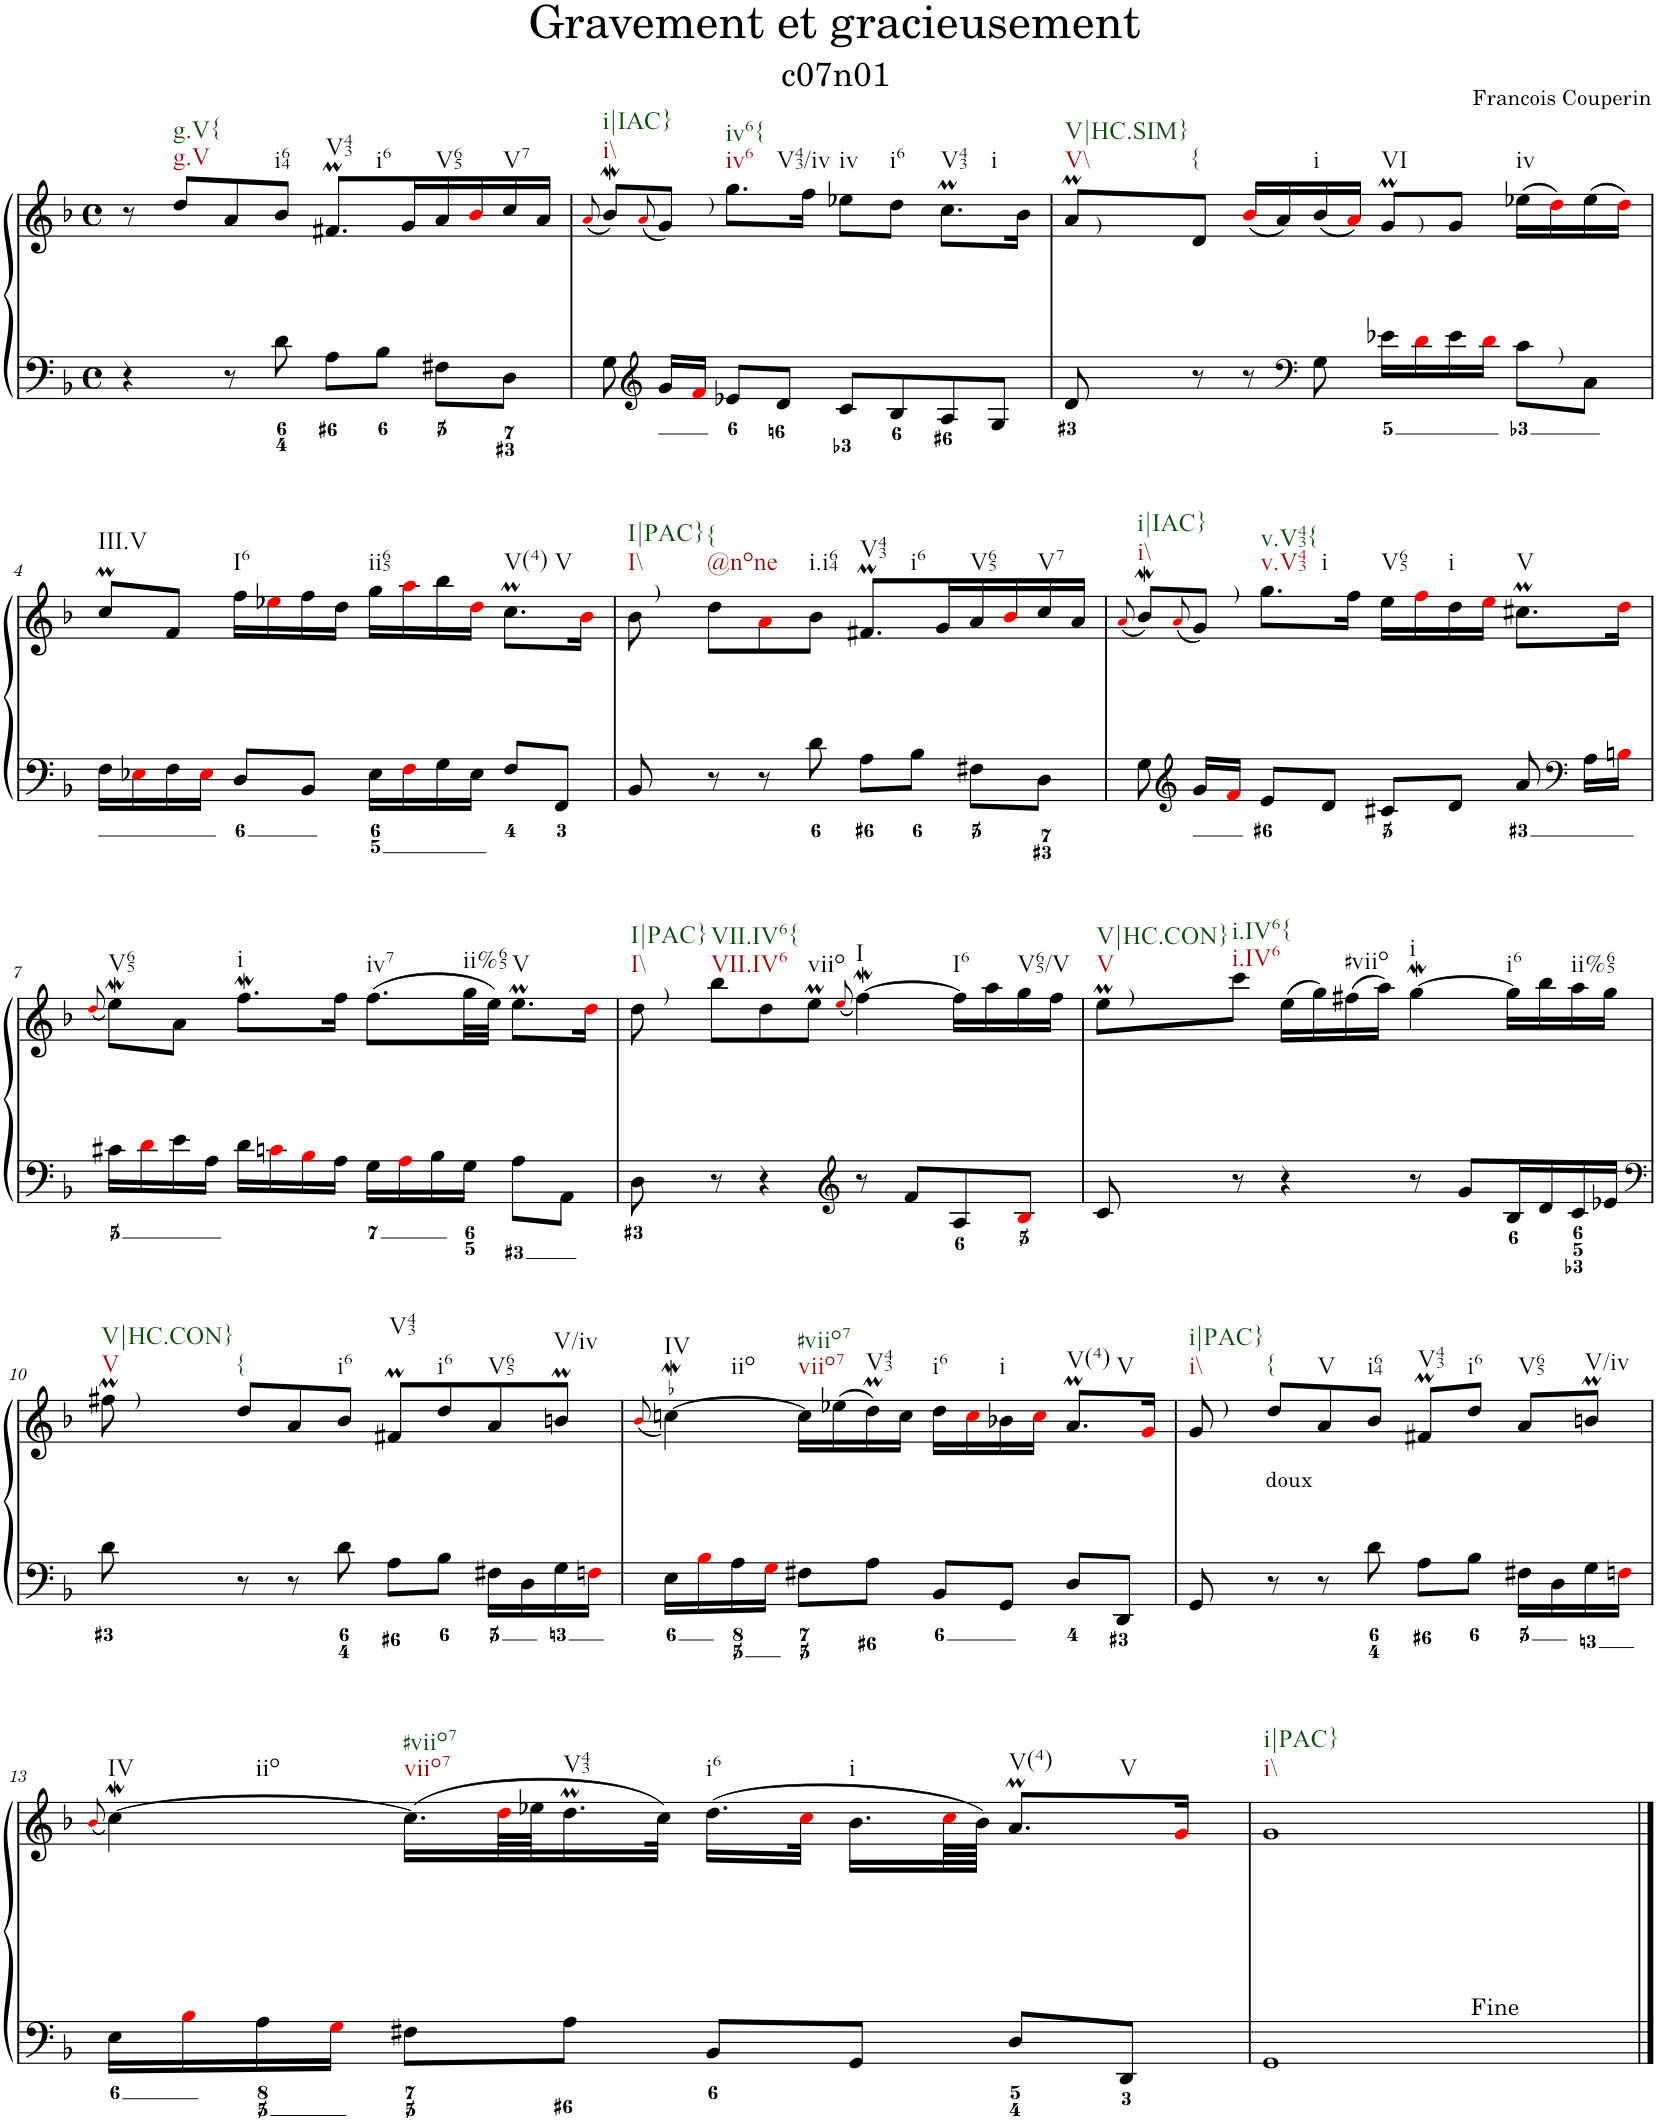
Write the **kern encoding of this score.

**kern	**kern
*part1	*part1
*staff2	*staff1
*I"Piano	*
*I'Pno.	*
*clefF4	*clefG2
*k[b-]	*k[b-]
*M4/4	*M4/4
*met(c)	*met(c)
=1	=1
4r	8r
!	!LO:TX:b:t=g.V
!	!LO:TX:b:t=g.V{
.	8dd/L
8r	8a/
!	!LO:TX:b:t=i64
8d\	8b-/J
!	!LO:TX:b:t=V43
!	!LO:TX:b:t=i6
8A\L	8.f#Xm/L
8B-\J	.
.	16g/L
!	!LO:TX:b:t=V65
8F#X\L	16a/
.	16b-i/
!	!LO:TX:b:t=V7
8D\J	16cc/
.	16a/JJ
=2	=2
.	(8qai/
!	!LO:TX:b:t=i\\
!	!LO:TX:b:t=i|IAC}
8G\	8b-w/L)
*clefG2	*
.	(8qai/
!	!LO:TX:a:t=)
16g/LL	8g/J)
16fi/JJ	.
!	!LO:TX:b:t=iv6
!	!LO:TX:b:t=iv6{
!	!LO:TX:b:t=V43/iv
8e-X/L	8.gg\L
8d/J	.
.	16ff\Jk
!	!LO:TX:b:t=iv
8c/L	8ee-X\L
!	!LO:TX:b:t=i6
8B-/	8dd\J
!	!LO:TX:b:t=V43
!	!LO:TX:b:t=i
8A/	8.ccM\L
8G/J	.
.	16b-\Jk
=3	=3
!	!LO:TX:a:t=)
!	!LO:TX:b:t=V\\
!	!LO:TX:b:t=V|HC.SIM}
8d/	8am/L
!	!LO:TX:b:t={
8r	8d/J
8r	(16b-i/LL
.	16a/)
*clefF4	*
!	!LO:TX:b:t=i
8G\	(16b-/
.	16ai/JJ)
!	!LO:TX:a:t=)
!	!LO:TX:b:t=VI
16e-X\LL	8gM/L
16di\	.
16e-\	8g/J
16di\JJ	.
!	!LO:TX:b:t=iv
!LO:TX:a:t=)	!
8c\L	(16ee-X\LL
.	16ddi\)
8C\J	(16ee-\
.	16ddi\JJ)
!!LO:LB:g=z
=4	=4
!	!LO:TX:b:t=III.V
16F\LL	8ccM/L
16E-Xi\	.
16F\	8f/J
16E-i\JJ	.
!	!LO:TX:b:t=I6
8D/L	16ff\LL
.	16ee-Xi\
8BB-/J	16ff\
.	16dd\JJ
!	!LO:TX:b:t=ii65
16E-\LL	16gg\LL
16Fi\	16aai\
16G\	16bb-\
16E-\JJ	16ddi\JJ
!	!LO:TX:b:t=V(4)
!	!LO:TX:b:t=V
8F/L	8.ccM\L
8FF/J	.
.	16b-i\Jk
=5	=5
!	!LO:TX:a:t=)
!	!LO:TX:b:t=I\\
!	!LO:TX:b:t=I|PAC}
8BB-/	8b-\
!	!LO:TX:b:t=@none
!	!LO:TX:b:t={
8r	8dd\L
8r	8ai\
!	!LO:TX:b:t=i.i64
8d\	8b-\J
!	!LO:TX:b:t=V43
!	!LO:TX:b:t=i6
8A\L	8.f#Xm/L
8B-\J	.
.	16g/L
!	!LO:TX:b:t=V65
8F#X\L	16a/
.	16b-i/
!	!LO:TX:b:t=V7
8D\J	16cc/
.	16a/JJ
=6	=6
.	(8qai/
!	!LO:TX:b:t=i\\
!	!LO:TX:b:t=i|IAC}
8G\	8b-w/L)
*clefG2	*
.	(8qai/
!	!LO:TX:a:t=)
16g/LL	8g/J)
16fi/JJ	.
!	!LO:TX:b:t=v.V43
!	!LO:TX:b:t=v.V43{
!	!LO:TX:b:t=i
8e/L	8.gg\L
8d/J	.
.	16ff\Jk
!	!LO:TX:b:t=V65
8c#X/L	16ee\LL
.	16ffi\
!	!LO:TX:b:t=i
8d/J	16dd\
.	16eei\JJ
!	!LO:TX:b:t=V
8a/	8.cc#Xm\L
*clefF4	*
16A\LL	.
16Bni\JJ	16ddi\Jk
!!LO:LB:g=z
=7	=7
.	(8qddi/
!	!LO:TX:b:t=V65
16c#X\LL	8eeW\L)
16di\	.
16e\	8a\J
16A\JJ	.
!	!LO:TX:b:t=i
16d\LL	8.ffw\L
16cni\	.
16B-i\	.
16A\JJ	16ff\Jk
!	!LO:TX:b:t=iv7
16G\LL	(8.ff\L
16Ai\	.
16B-\	.
!	!LO:TX:b:t=ii%65
16G\JJ	32gg\LL
.	32ee\JJJ)
!	!LO:TX:b:t=V
8A\L	8.eem\L
8AA\J	.
.	16ddi\Jk
=8	=8
!	!LO:TX:a:t=)
!	!LO:TX:b:t=I\\
!	!LO:TX:b:t=I|PAC}
8D\	8dd\
!	!LO:TX:b:t=VII.IV6
!	!LO:TX:b:t=VII.IV6{
8r	8bb-\L
4r	8dd\
!	!LO:TX:b:t=viio
.	8eem\J
*clefG2	*
.	(8qeei/
!	!LO:TX:b:t=I
8r	[4ffw\)
8f/L	.
!	!LO:TX:b:t=I6
8A/	16ff\LL]
.	16aa\
!	!LO:TX:b:t=V65/V
8B-i/J	16gg\
.	16ff\JJ
=9	=9
!	!LO:TX:a:t=)
!	!LO:TX:b:t=V
!	!LO:TX:b:t=V|HC.CON}
8c/	8eem\L
!	!LO:TX:b:t=i.IV6
!	!LO:TX:b:t=i.IV6{
8r	8ccc\J
4r	(16ee\LL
.	16gg\)
!	!LO:TX:b:t=#viio
.	(16ff#X\
.	16aa\JJ)
!	!LO:TX:b:t=i
8r	[4ggW\
8g/L	.
!	!LO:TX:b:t=i6
16B-/L	16gg\LL]
16d/	16bb-\
!	!LO:TX:b:t=ii%65
16c/	16aa\
16e-X/JJ	16gg\JJ
!!LO:LB:g=z
=10	=10
*clefF4	*
!	!LO:TX:a:t=)
!	!LO:TX:b:t=V
!	!LO:TX:b:t=V|HC.CON}
8d\	8ff#Xm\
!	!LO:TX:b:t={
8r	8dd/L
8r	8a/
!	!LO:TX:b:t=i6
8d\	8b-/J
!	!LO:TX:b:t=V43
8A\L	8f#Xm/L
!	!LO:TX:b:t=i6
8B-\J	8dd/
!	!LO:TX:b:t=V65
16F#X\LL	8a/
16D\	.
!	!LO:TX:b:t=V/iv
16G\	8bnm/J
16Fni\JJ	.
=11	=11
.	(8qb-i/
!	!LO:TX:b:t=IV
!	!LO:TX:b:t=iio
!	!LO:MOR:acc=-
16E\LL	[4ccnW\)
16B-i\	.
16A\	.
16Gi\JJ	.
!	!LO:TX:b:t=viio7
!	!LO:TX:b:t=#viio7
8F#X\L	16cc\LL]
.	(16ee-X\
!	!LO:TX:b:t=V43
8A\J	16ddM\)
.	16cc\JJ
!	!LO:TX:b:t=i6
8BB-/L	16dd\LL
.	16cci\
!	!LO:TX:b:t=i
8GG/J	16b-X\
.	16cci\JJ
!	!LO:TX:b:t=V(4)
!	!LO:TX:b:t=V
8D/L	8.am/L
8DD/J	.
.	16gi/Jk
=12	=12
!	!LO:TX:a:t=)
!	!LO:TX:b:t=i\\
!	!LO:TX:b:t=i|PAC}
8GG/	8g/
!	!LO:TX:b:t=doux
!	!LO:TX:b:t={
8r	8dd/L
!	!LO:TX:b:t=V
8r	8a/
!	!LO:TX:b:t=i64
8d\	8b-/J
!	!LO:TX:b:t=V43
8A\L	8f#Xm/L
!	!LO:TX:b:t=i6
8B-\J	8dd/J
!	!LO:TX:b:t=V65
16F#X\LL	8a/L
16D\	.
!	!LO:TX:b:t=V/iv
16G\	8bnm/J
16Fni\JJ	.
!!LO:LB:g=z
=13	=13
.	(8qb-i/
!	!LO:TX:b:t=IV
!	!LO:TX:b:t=iio
16E\LL	[4ccW\)
16B-i\	.
16A\	.
16Gi\JJ	.
!	!LO:TX:b:t=viio7
!	!LO:TX:b:t=#viio7
8F#X\L	(16.cc\LL]
.	64ddi\LL
.	64ee-X\JJ
!	!LO:TX:b:t=V43
8A\J	16.ddM\
.	32cc\JJk)
!	!LO:TX:b:t=i6
8BB-/L	(16.dd\LL
.	32cci\JJk
!	!LO:TX:b:t=i
8GG/J	16.b-\LL
.	64cci\LL
.	64b-\JJJJ)
!	!LO:TX:b:t=V(4)
!	!LO:TX:b:t=V
8D/L	8.am/L
8DD/J	.
.	16gi/Jk
=14	=14
!	!LO:TX:b:t=i\\
!	!LO:TX:b:t=i|PAC}
1GG	1g
==	==
*-	*-
